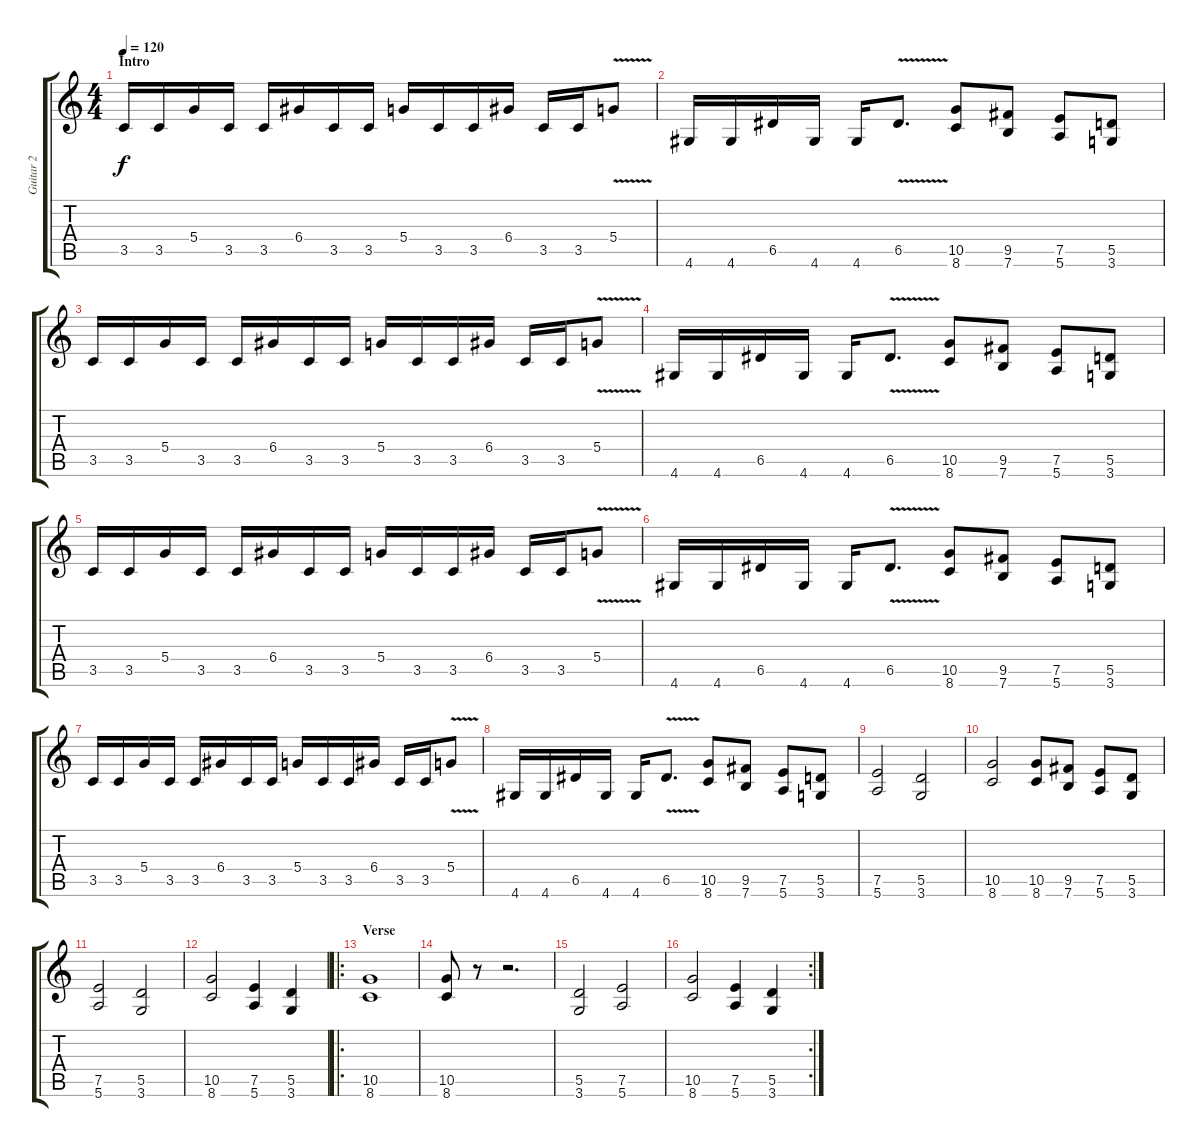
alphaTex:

\track ("Guitar 2" "Guitar 2") {instrument distortionguitar}
\staff {score tabs}
\tuning (E4 B3 G3 D3 A2 E2) {hide}
\ts (4 4)
\section ("" "Intro")
\tempo 120
\clef g2
\ks c
3.5.16{dy f instrument distortionguitar} 3.5.16 5.4.16 3.5.16 3.5.16 6.4.16 3.5.16 3.5.16 5.4.16 3.5.16 3.5.16 6.4.16 3.5.16 3.5.16 5.4{v}.8 |
4.6.16 4.6.16 6.5.16 4.6.16 4.6.16 6.5{v}.8{d} (10.5 8.6).8 (9.5 7.6).8 (7.5 5.6).8 (5.5 3.6).8 |
3.5.16 3.5.16 5.4.16 3.5.16 3.5.16 6.4.16 3.5.16 3.5.16 5.4.16 3.5.16 3.5.16 6.4.16 3.5.16 3.5.16 5.4{v}.8 |
4.6.16 4.6.16 6.5.16 4.6.16 4.6.16 6.5{v}.8{d} (10.5 8.6).8 (9.5 7.6).8 (7.5 5.6).8 (5.5 3.6).8 |
3.5.16 3.5.16 5.4.16 3.5.16 3.5.16 6.4.16 3.5.16 3.5.16 5.4.16 3.5.16 3.5.16 6.4.16 3.5.16 3.5.16 5.4{v}.8 |
4.6.16 4.6.16 6.5.16 4.6.16 4.6.16 6.5{v}.8{d} (10.5 8.6).8 (9.5 7.6).8 (7.5 5.6).8 (5.5 3.6).8 |
3.5.16 3.5.16 5.4.16 3.5.16 3.5.16 6.4.16 3.5.16 3.5.16 5.4.16 3.5.16 3.5.16 6.4.16 3.5.16 3.5.16 5.4{v}.8 |
4.6.16 4.6.16 6.5.16 4.6.16 4.6.16 6.5{v}.8{d} (10.5 8.6).8 (9.5 7.6).8 (7.5 5.6).8 (5.5 3.6).8 |
(7.5 5.6).2 (5.5 3.6).2 |
(10.5 8.6).2 (10.5 8.6).8 (9.5 7.6).8 (7.5 5.6).8 (5.5 3.6).8 |
(7.5 5.6).2 (5.5 3.6).2 |
(10.5 8.6).2 (7.5 5.6).4 (5.5 3.6).4 |
\ro
\section ("" "Verse")
(10.5 8.6).1 |
(10.5 8.6).8 r.8 r.2{d} |
(5.5 3.6).2 (7.5 5.6).2 |
\rc 2
(10.5 8.6).2 (7.5 5.6).4 (5.5 3.6).4
